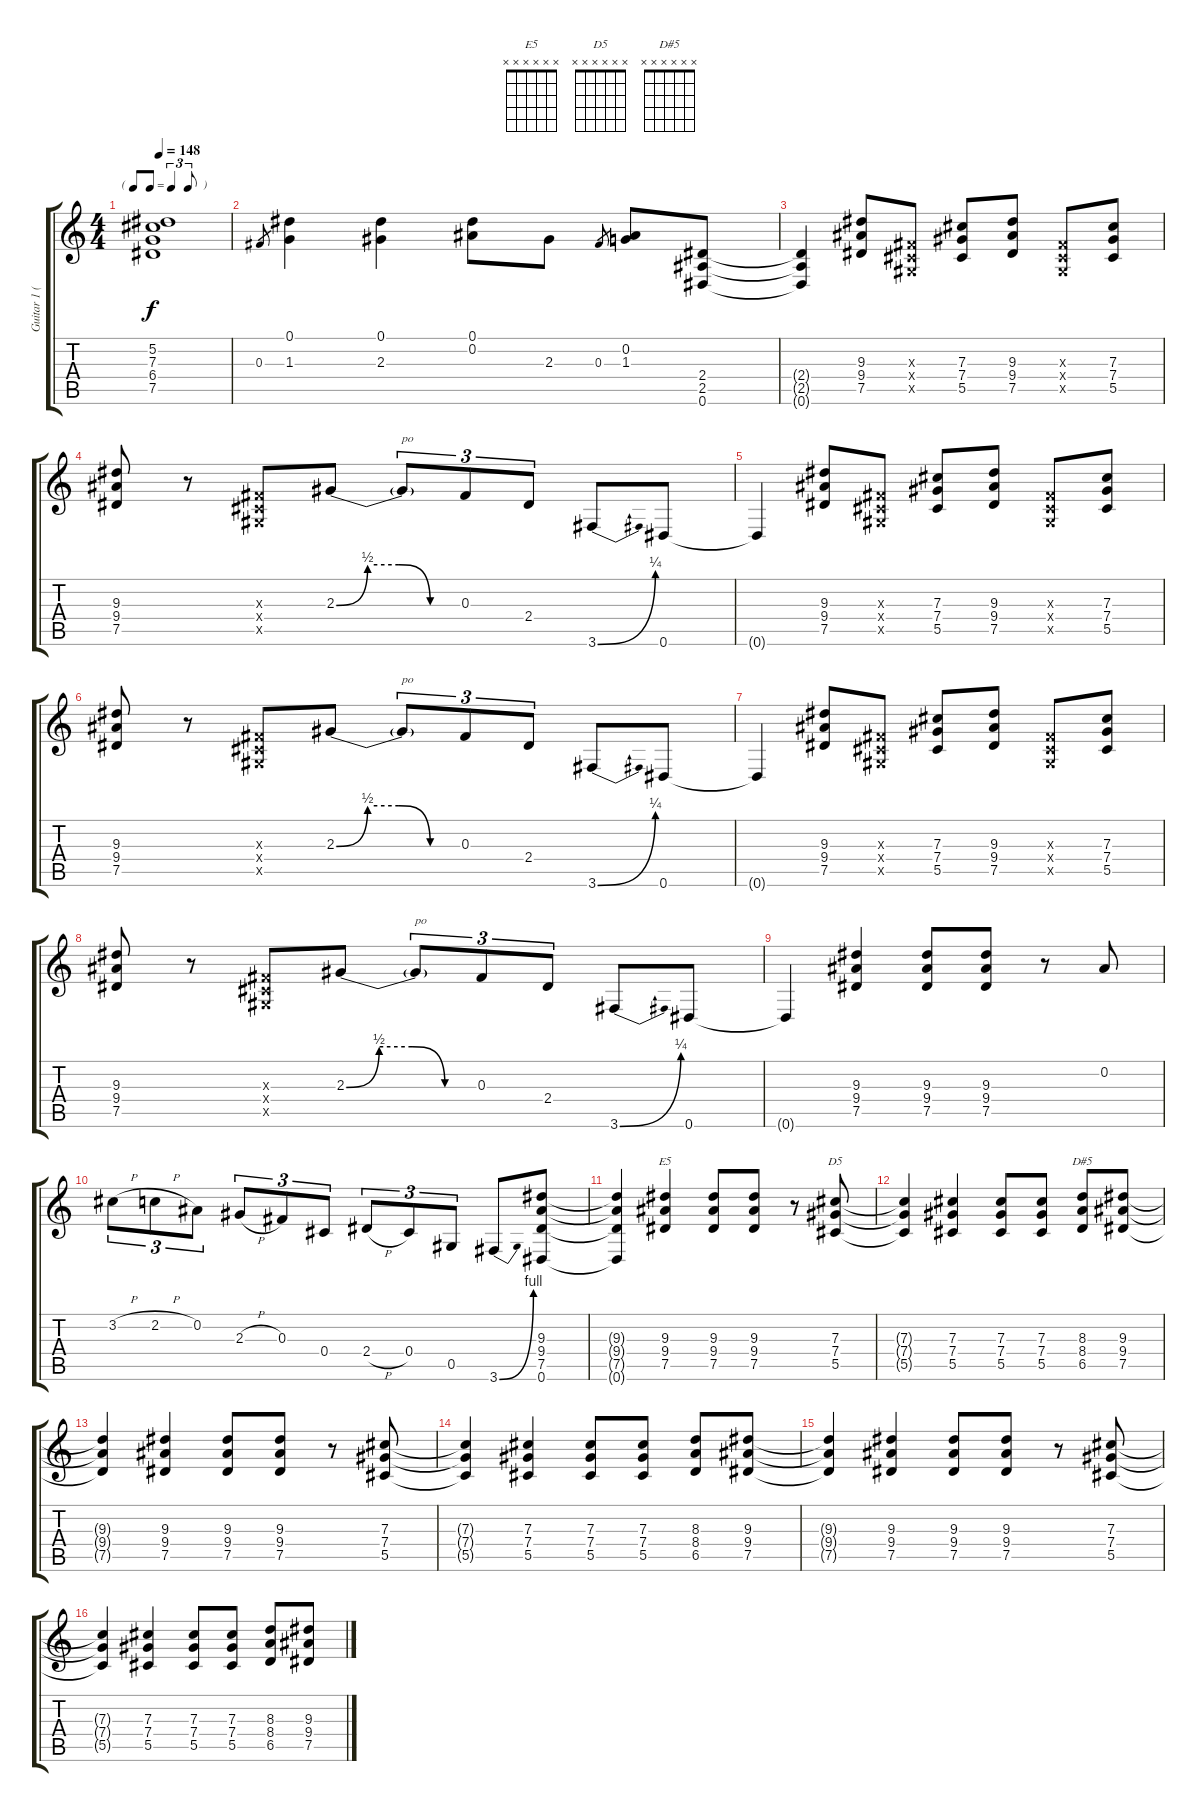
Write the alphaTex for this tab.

\track ("Guitar 1 (Slash)" "Guitar 1 (") {instrument overdrivenguitar}
\staff {score tabs}
\tuning (Eb4 Bb3 Gb3 Db3 Ab2 Eb2) {hide}
\chord ("E5" x x x x x x)
\chord ("D5" x x x x x x)
\chord ("D#5" x x x x x x)
\ts (4 4)
\tf triplet8th
\tempo 148
\clef g2
\ks c
(5.2{t} 7.3{t} 6.4{t} 7.5{t}).1{dy f} |
0.3.8{gr} (0.1 1.3).4 (0.1 2.3).4 (0.1 0.2).8 2.3.8 0.3.8{gr} (0.2 1.3).8 (2.4 2.5 0.6).8 |
(2.4{t} 2.5{t} 0.6{t}).4 (9.3 9.4 7.5).8 (0.3{x} 0.4{x} 0.5{x}).8 (7.3 7.4 5.5).8 (9.3 9.4 7.5).8 (0.3{x} 0.4{x} 0.5{x}).8 (7.3 7.4 5.5).8 |
(9.3 9.4 7.5).8 r.8 (0.3{x} 0.4{x} 0.5{x}).8 2.3{be (custom 0 0 15 2 30 2 45 0 60 0)}.8 2.3{t}.8{tu (3 2) txt "po"} 0.3.8{tu (3 2)} 2.4.8{tu (3 2)} 3.6{be (bend 0 0 60 1)}.8 0.6.8 |
0.6{t}.4 (9.3 9.4 7.5).8 (0.3{x} 0.4{x} 0.5{x}).8 (7.3 7.4 5.5).8 (9.3 9.4 7.5).8 (0.3{x} 0.4{x} 0.5{x}).8 (7.3 7.4 5.5).8 |
(9.3 9.4 7.5).8 r.8 (0.3{x} 0.4{x} 0.5{x}).8 2.3{be (custom 0 0 15 2 30 2 45 0 60 0)}.8 2.3{t}.8{tu (3 2) txt "po"} 0.3.8{tu (3 2)} 2.4.8{tu (3 2)} 3.6{be (bend 0 0 60 1)}.8 0.6.8 |
0.6{t}.4 (9.3 9.4 7.5).8 (0.3{x} 0.4{x} 0.5{x}).8 (7.3 7.4 5.5).8 (9.3 9.4 7.5).8 (0.3{x} 0.4{x} 0.5{x}).8 (7.3 7.4 5.5).8 |
(9.3 9.4 7.5).8 r.8 (0.3{x} 0.4{x} 0.5{x}).8 2.3{be (custom 0 0 15 2 30 2 45 0 60 0)}.8 2.3{t}.8{tu (3 2) txt "po"} 0.3.8{tu (3 2)} 2.4.8{tu (3 2)} 3.6{be (bend 0 0 60 1)}.8 0.6.8 |
0.6{t}.4 (9.3 9.4 7.5).4 (9.3 9.4 7.5).8 (9.3 9.4 7.5).8 r.8 0.2.8 |
3.2{h}.8{tu (3 2)} 2.2{h}.8{tu (3 2)} 0.2.8{tu (3 2)} 2.3{h}.8{tu (3 2)} 0.3.8{tu (3 2)} 0.4.8{tu (3 2)} 2.4{h}.8{tu (3 2)} 0.4.8{tu (3 2)} 0.5.8{tu (3 2)} 3.6{be (bend 0 0 60 4)}.8 (9.3 9.4 7.5 0.6).8 |
(9.3{t} 9.4{t} 7.5{t} 0.6{t}).4 (9.3 9.4 7.5).4{ch "E5"} (9.3 9.4 7.5).8 (9.3 9.4 7.5).8 r.8 (7.3 7.4 5.5).8{ch "D5"} |
(7.3{t} 7.4{t} 5.5{t}).4 (7.3 7.4 5.5).4 (7.3 7.4 5.5).8 (7.3 7.4 5.5).8 (8.3 8.4 6.5).8{ch "D#5"} (9.3 9.4 7.5).8 |
(9.3{t} 9.4{t} 7.5{t}).4 (9.3 9.4 7.5).4 (9.3 9.4 7.5).8 (9.3 9.4 7.5).8 r.8 (7.3 7.4 5.5).8 |
(7.3{t} 7.4{t} 5.5{t}).4 (7.3 7.4 5.5).4 (7.3 7.4 5.5).8 (7.3 7.4 5.5).8 (8.3 8.4 6.5).8 (9.3 9.4 7.5).8 |
(9.3{t} 9.4{t} 7.5{t}).4 (9.3 9.4 7.5).4 (9.3 9.4 7.5).8 (9.3 9.4 7.5).8 r.8 (7.3 7.4 5.5).8 |
(7.3{t} 7.4{t} 5.5{t}).4 (7.3 7.4 5.5).4 (7.3 7.4 5.5).8 (7.3 7.4 5.5).8 (8.3 8.4 6.5).8 (9.3 9.4 7.5).8
